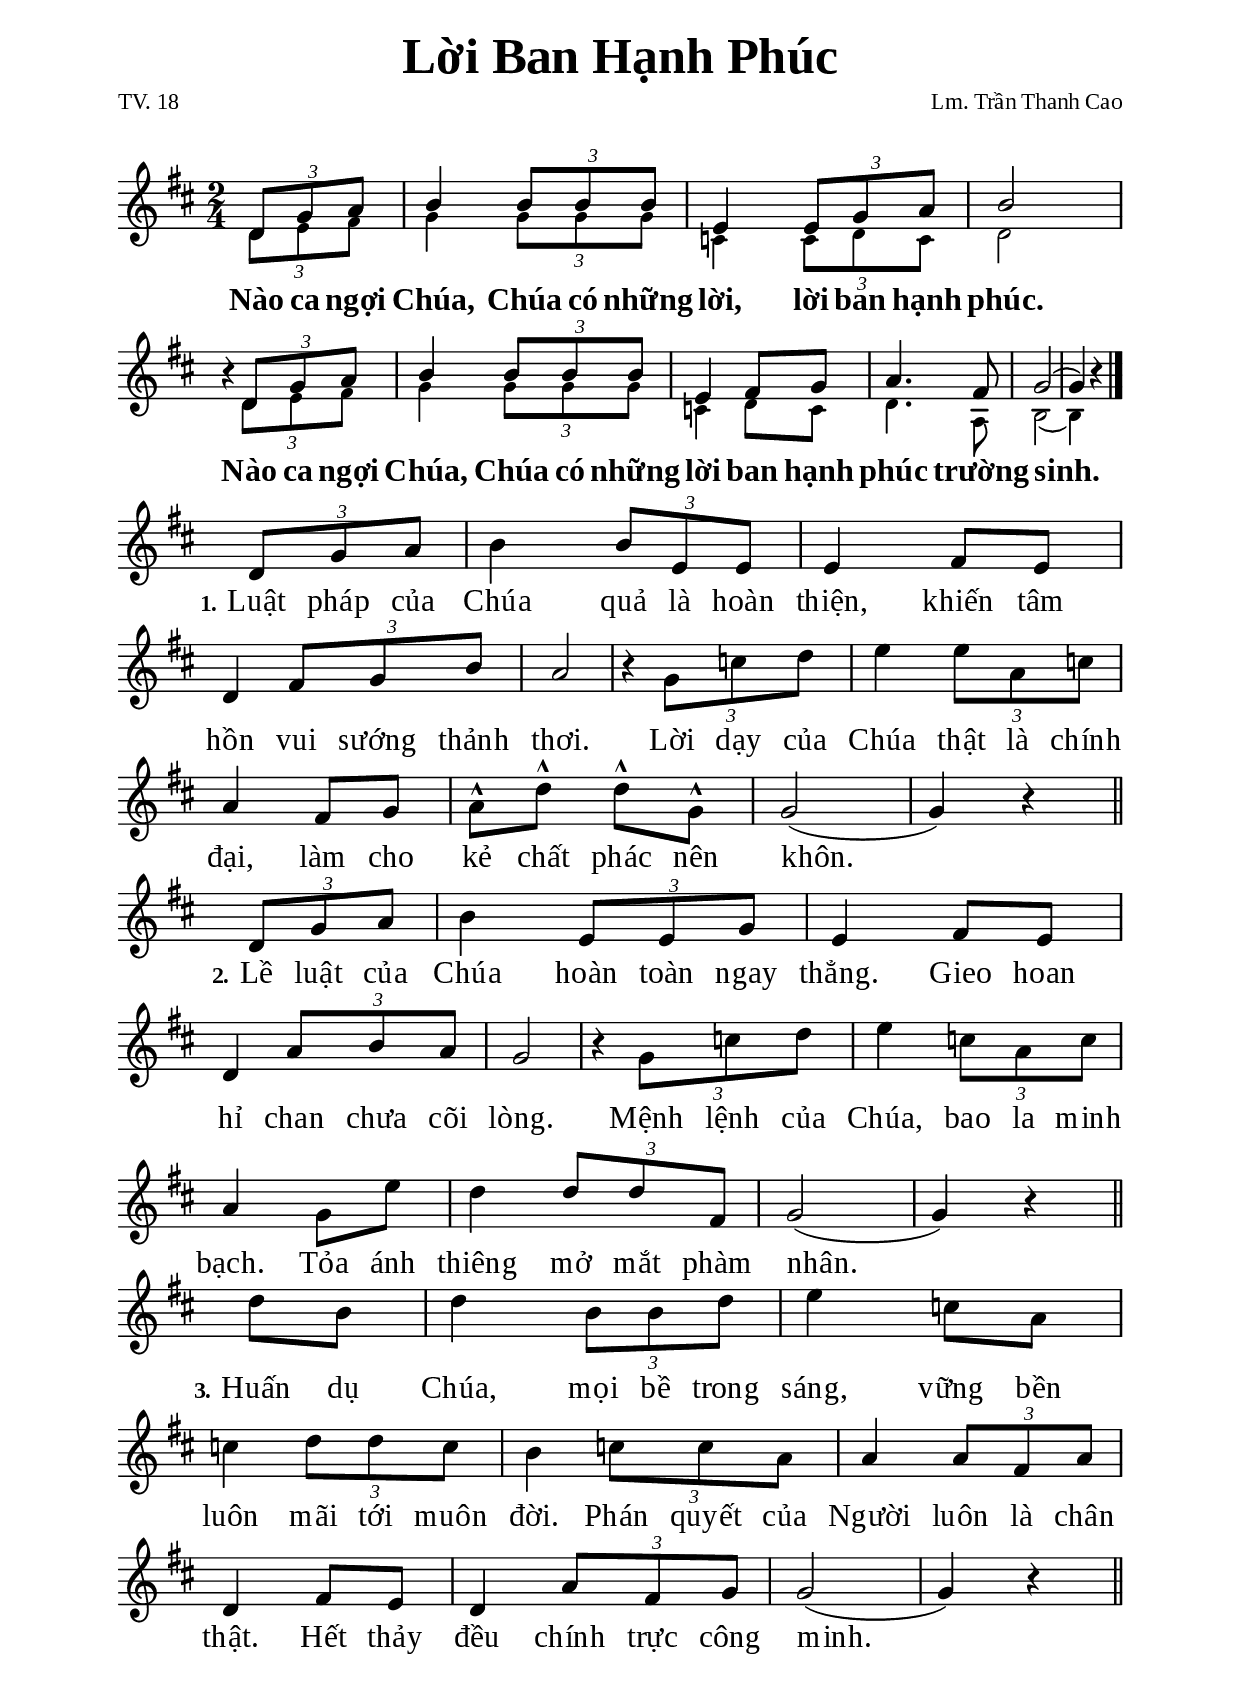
% Cài đặt chung
\version "2.20.0"
\include "english.ly"

\header {
  title = \markup { \fontsize #3 "Lời Ban Hạnh Phúc" }
  poet = "TV. 18"
  composer = "Lm. Trần Thanh Cao"
  arranger = " "
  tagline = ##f
}

\paper {
  #(set-paper-size "a4")
  top-margin = 10\mm
  bottom-margin = 10\mm
  left-margin = 20\mm
  right-margin = 20\mm
  indent = #0
  #(define fonts
    (make-pango-font-tree
      "Liberation Serif"
      "Liberation Serif"
      "Liberation Serif"
      (/ 20 20)))
  page-count = #1
}

% Nhạc điệp khúc
nhacDiepKhucSop = \relative c' {
  \partial 4 \tuplet 3/2 { d8 g a } |
  b4 \tuplet 3/2 { b8 b b } |
  e,4 \tuplet 3/2 { e8 g a } |
  b2 |
  r4 \tuplet 3/2 { d,8 g a } |
  b4 \tuplet 3/2 { b8 b b } |
  e,4 fs8 g |
  a4. fs8 |
  g2 ( |
  g4) r \bar "|."
}

nhacDiepKhucBas = \relative c' {
  \partial 4 \tuplet 3/2 { d8 e fs } |
  g4 \tuplet 3/2 { g8 g g } |
  c,4 \tuplet 3/2 { c8 d c } |
  d2 |
  r4 \tuplet 3/2 { d8 e fs } |
  g4 \tuplet 3/2 { g8 g g } |
  c,4 d8 c |
  d4. a8 |
  b2 ( |
  b4) r
}

% Nhạc phiên khúc
nhacPhienKhucMot = \relative c' {
  \partial 4 \tuplet 3/2 { d8 g a } |
  b4 \tuplet 3/2 { b8 e, e } |
  e4 fs8 e |
  d4 \tuplet 3/2 { fs8 g b } |
  a2 |
  r4 \tuplet 3/2 { g8 c d } |
  e4 \tuplet 3/2 { 8 a, c } |
  a4 fs8 g |
  a8 ^^ d ^^ d ^^ g, ^^ |
  g2 ( |
  g4) r \bar "||"
}

nhacPhienKhucHai = \relative c' {
  \partial 4 \tuplet 3/2 { d8 g a } |
  b4 \tuplet 3/2 { e,8 e g} |
  e4 fs8 e |
  d4 \tuplet 3/2 { a'8 b a } |
  g2 |
  r4 \tuplet 3/2 { g8 c d } |
  e4 \tuplet 3/2 { c8 a c } |
  a4 g8 e' |
  d4 \tuplet 3/2 { d8 d fs, } |
  g2 ( |
  g4) r \bar "||"
}

nhacPhienKhucBa = \relative c'' {
  \partial 4 d8 b |
  d4 \tuplet 3/2 { b8 b d } |
  e4 c8 a |
  c4 \tuplet 3/2 { d8 d c } |
  b4 \tuplet 3/2 { c8 c a } |
  a4 \tuplet 3/2 { a8 fs a } |
  d,4 fs8 e |
  d4 \tuplet 3/2 { a'8 fs g } |
  g2 ( |
  g4) r \bar "||"
}

% Lời điệp khúc
loiDiepKhuc = \lyricmode {
  Nào ca ngợi Chúa,
  Chúa có những lời, lời ban hạnh phúc.
  Nào ca ngợi Chúa,
  Chúa có những lời ban hạnh phúc trường sinh.
}

% Lời phiên khúc
loiPhienKhucMot = \lyricmode {
  \set stanza = #"1."
  Luật pháp của Chúa quả là hoàn thiện,
  khiến tâm hồn vui sướng thảnh thơi.
  Lời dạy của Chúa thật là chính đại,
  làm cho kẻ chất phác nên khôn.
}

loiPhienKhucHai = \lyricmode {
  \set stanza = #"2."
  Lề luật của Chúa hoàn toàn ngay thẳng.
  Gieo hoan hỉ chan chưa cõi lòng.
  Mệnh lệnh của Chúa, bao la minh bạch.
  Tỏa ánh thiêng mở mắt phàm nhân.
}

loiPhienKhucBa = \lyricmode {
  \set stanza = #"3."
  Huấn dụ Chúa, mọi bề trong sáng,
  vững bền luôn mãi tới muôn đời.
  Phán quyết của Người luôn là chân thật.
  Hết thảy đều chính trực công minh.
}


% Dàn trang
\score {
  \new ChoirStaff <<
    \new Staff = diepKhuc \with {
        \consists "Merge_rests_engraver"
        \magnifyStaff #(magstep +1)
      }
      <<
      \new Voice = beSop {
        \voiceOne \key d \major \time 2/4 \nhacDiepKhucSop
      }
      \new Voice = beBas {
        \override NoteHead.font-size = #-2
        \voiceTwo \key d \major \time 2/4 \nhacDiepKhucBas
      }
    >>
    \new Lyrics \lyricsto beSop \loiDiepKhuc
  >>
  \layout {
    \override Lyrics.LyricText.font-series = #'bold
    \override Lyrics.LyricText.font-size = #+3
    \override Lyrics.LyricSpace.minimum-distance = #0.5
    \override Score.BarNumber.break-visibility = ##(#f #f #f)
  }
}

\score {
  \new ChoirStaff <<
    \new Staff = phienKhuc \with {
        \magnifyStaff #(magstep +1)
      }
      <<
      \new Voice = beSop {
        \key d \major \time 2/4 \nhacPhienKhucMot
      }
    >>
    \new Lyrics \lyricsto beSop \loiPhienKhucMot
  >>
  \layout {
    \override Staff.TimeSignature.transparent = ##t
    \override Lyrics.LyricText.font-size = #+3
    \override Lyrics.LyricSpace.minimum-distance = #2.0
    \override Score.BarNumber.break-visibility = ##(#f #f #f)
  }
}

\score {
  \new ChoirStaff <<
    \new Staff = phienKhuc \with {
        \magnifyStaff #(magstep +1)
      }
      <<
      \new Voice = beSop {
        \key d \major \time 2/4 \nhacPhienKhucHai
      }
    >>
    \new Lyrics \lyricsto beSop \loiPhienKhucHai
  >>
  \layout {
    \override Staff.TimeSignature.transparent = ##t
    \override Lyrics.LyricText.font-size = #+3
    \override Lyrics.LyricSpace.minimum-distance = #2.0
    \override Score.BarNumber.break-visibility = ##(#f #f #f)
  }
}

\score {
  \new ChoirStaff <<
    \new Staff = phienKhuc \with {
        \magnifyStaff #(magstep +1)
      }
      <<
      \new Voice = beSop {
        \key d \major \time 2/4 \nhacPhienKhucBa
      }
    >>
    \new Lyrics \lyricsto beSop \loiPhienKhucBa
  >>
  \layout {
    \override Staff.TimeSignature.transparent = ##t
    \override Lyrics.LyricText.font-size = #+3
    \override Lyrics.LyricSpace.minimum-distance = #2.0
    \override Score.BarNumber.break-visibility = ##(#f #f #f)
  }
}
